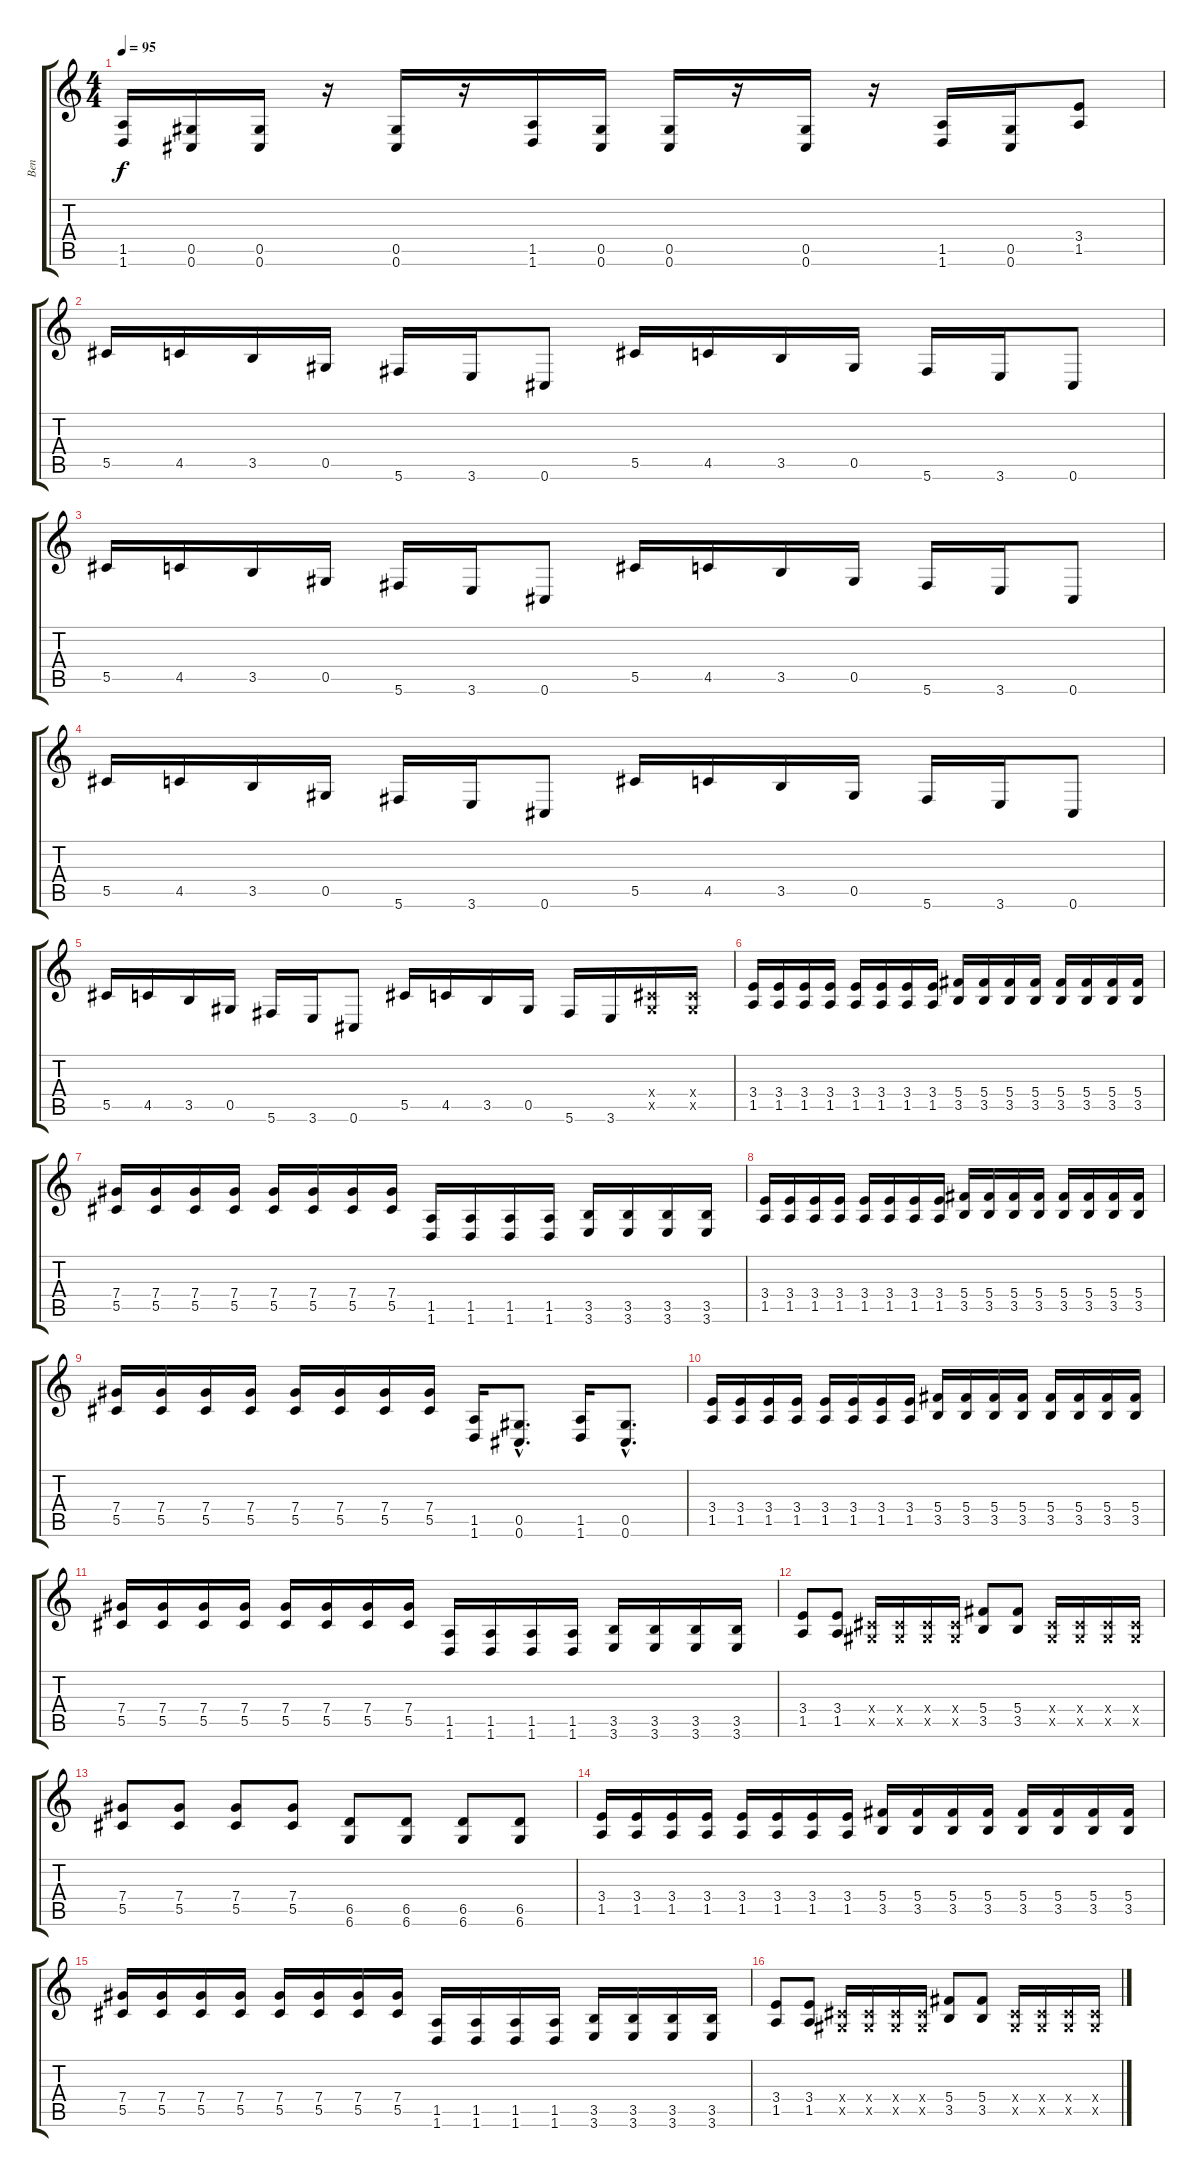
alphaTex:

\track ("Ben" "Ben") {instrument distortionguitar}
\staff {score tabs}
\tuning (Eb4 Bb3 Gb3 Db3 Ab2 Db2) {hide}
\ts (4 4)
\tempo 95
\clef g2
\ks c
(1.5 1.6).16{dy f} (0.5 0.6).16 (0.5 0.6).16 r.16 (0.5 0.6).16 r.16 (1.5 1.6).16 (0.5 0.6).16 (0.5 0.6).16 r.16 (0.5 0.6).16 r.16 (1.5 1.6).16 (0.5 0.6).16 (3.4 1.5).8 |
5.5.16 4.5.16 3.5.16 0.5.16 5.6.16 3.6.16 0.6.8 5.5.16 4.5.16 3.5.16 0.5.16 5.6.16 3.6.16 0.6.8 |
5.5.16 4.5.16 3.5.16 0.5.16 5.6.16 3.6.16 0.6.8 5.5.16 4.5.16 3.5.16 0.5.16 5.6.16 3.6.16 0.6.8 |
5.5.16 4.5.16 3.5.16 0.5.16 5.6.16 3.6.16 0.6.8 5.5.16 4.5.16 3.5.16 0.5.16 5.6.16 3.6.16 0.6.8 |
5.5.16 4.5.16 3.5.16 0.5.16 5.6.16 3.6.16 0.6.8 5.5.16 4.5.16 3.5.16 0.5.16 5.6.16 3.6.16 (0.4{x} 0.5{x}).16 (0.4{x} 0.5{x}).16 |
(3.4 1.5).16 (3.4 1.5).16 (3.4 1.5).16 (3.4 1.5).16 (3.4 1.5).16 (3.4 1.5).16 (3.4 1.5).16 (3.4 1.5).16 (5.4 3.5).16 (5.4 3.5).16 (5.4 3.5).16 (5.4 3.5).16 (5.4 3.5).16 (5.4 3.5).16 (5.4 3.5).16 (5.4 3.5).16 |
(7.4 5.5).16 (7.4 5.5).16 (7.4 5.5).16 (7.4 5.5).16 (7.4 5.5).16 (7.4 5.5).16 (7.4 5.5).16 (7.4 5.5).16 (1.5 1.6).16 (1.5 1.6).16 (1.5 1.6).16 (1.5 1.6).16 (3.5 3.6).16 (3.5 3.6).16 (3.5 3.6).16 (3.5 3.6).16 |
(3.4 1.5).16 (3.4 1.5).16 (3.4 1.5).16 (3.4 1.5).16 (3.4 1.5).16 (3.4 1.5).16 (3.4 1.5).16 (3.4 1.5).16 (5.4 3.5).16 (5.4 3.5).16 (5.4 3.5).16 (5.4 3.5).16 (5.4 3.5).16 (5.4 3.5).16 (5.4 3.5).16 (5.4 3.5).16 |
(7.4 5.5).16 (7.4 5.5).16 (7.4 5.5).16 (7.4 5.5).16 (7.4 5.5).16 (7.4 5.5).16 (7.4 5.5).16 (7.4 5.5).16 (1.5 1.6).16 (0.5{hac} 0.6{hac}).8{d} (1.5 1.6).16 (0.5{hac} 0.6{hac}).8{d} |
(3.4 1.5).16 (3.4 1.5).16 (3.4 1.5).16 (3.4 1.5).16 (3.4 1.5).16 (3.4 1.5).16 (3.4 1.5).16 (3.4 1.5).16 (5.4 3.5).16 (5.4 3.5).16 (5.4 3.5).16 (5.4 3.5).16 (5.4 3.5).16 (5.4 3.5).16 (5.4 3.5).16 (5.4 3.5).16 |
(7.4 5.5).16 (7.4 5.5).16 (7.4 5.5).16 (7.4 5.5).16 (7.4 5.5).16 (7.4 5.5).16 (7.4 5.5).16 (7.4 5.5).16 (1.5 1.6).16 (1.5 1.6).16 (1.5 1.6).16 (1.5 1.6).16 (3.5 3.6).16 (3.5 3.6).16 (3.5 3.6).16 (3.5 3.6).16 |
(3.4 1.5).8 (3.4 1.5).8 (0.4{x} 0.5{x}).16 (0.4{x} 0.5{x}).16 (0.4{x} 0.5{x}).16 (0.4{x} 0.5{x}).16 (5.4 3.5).8 (5.4 3.5).8 (0.4{x} 0.5{x}).16 (0.4{x} 0.5{x}).16 (0.4{x} 0.5{x}).16 (0.4{x} 0.5{x}).16 |
(7.4 5.5).8 (7.4 5.5).8 (7.4 5.5).8 (7.4 5.5).8 (6.5 6.6).8 (6.5 6.6).8 (6.5 6.6).8 (6.5 6.6).8 |
(3.4 1.5).16 (3.4 1.5).16 (3.4 1.5).16 (3.4 1.5).16 (3.4 1.5).16 (3.4 1.5).16 (3.4 1.5).16 (3.4 1.5).16 (5.4 3.5).16 (5.4 3.5).16 (5.4 3.5).16 (5.4 3.5).16 (5.4 3.5).16 (5.4 3.5).16 (5.4 3.5).16 (5.4 3.5).16 |
(7.4 5.5).16 (7.4 5.5).16 (7.4 5.5).16 (7.4 5.5).16 (7.4 5.5).16 (7.4 5.5).16 (7.4 5.5).16 (7.4 5.5).16 (1.5 1.6).16 (1.5 1.6).16 (1.5 1.6).16 (1.5 1.6).16 (3.5 3.6).16 (3.5 3.6).16 (3.5 3.6).16 (3.5 3.6).16 |
(3.4 1.5).8 (3.4 1.5).8 (0.4{x} 0.5{x}).16 (0.4{x} 0.5{x}).16 (0.4{x} 0.5{x}).16 (0.4{x} 0.5{x}).16 (5.4 3.5).8 (5.4 3.5).8 (0.4{x} 0.5{x}).16 (0.4{x} 0.5{x}).16 (0.4{x} 0.5{x}).16 (0.4{x} 0.5{x}).16
